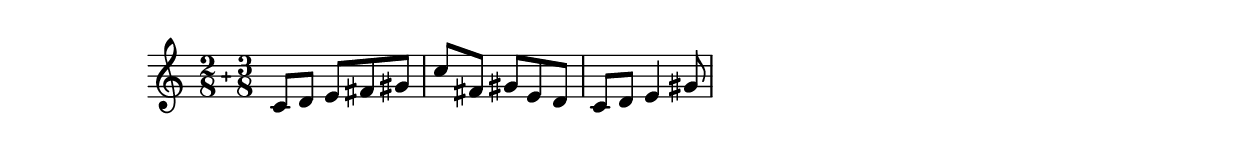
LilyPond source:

%% http://lsr.di.unimi.it/LSR/Item?id=835
%% see also http://lilypond.org/doc/v2.18/Documentation/snippets/rhythms#rhythms-compound-time-signatures

\relative c' {
  \compoundMeter #'((2 8) (3 8))
  c8 d e fis gis
  c8 fis, gis e d
  c8 d e4 gis8
}
